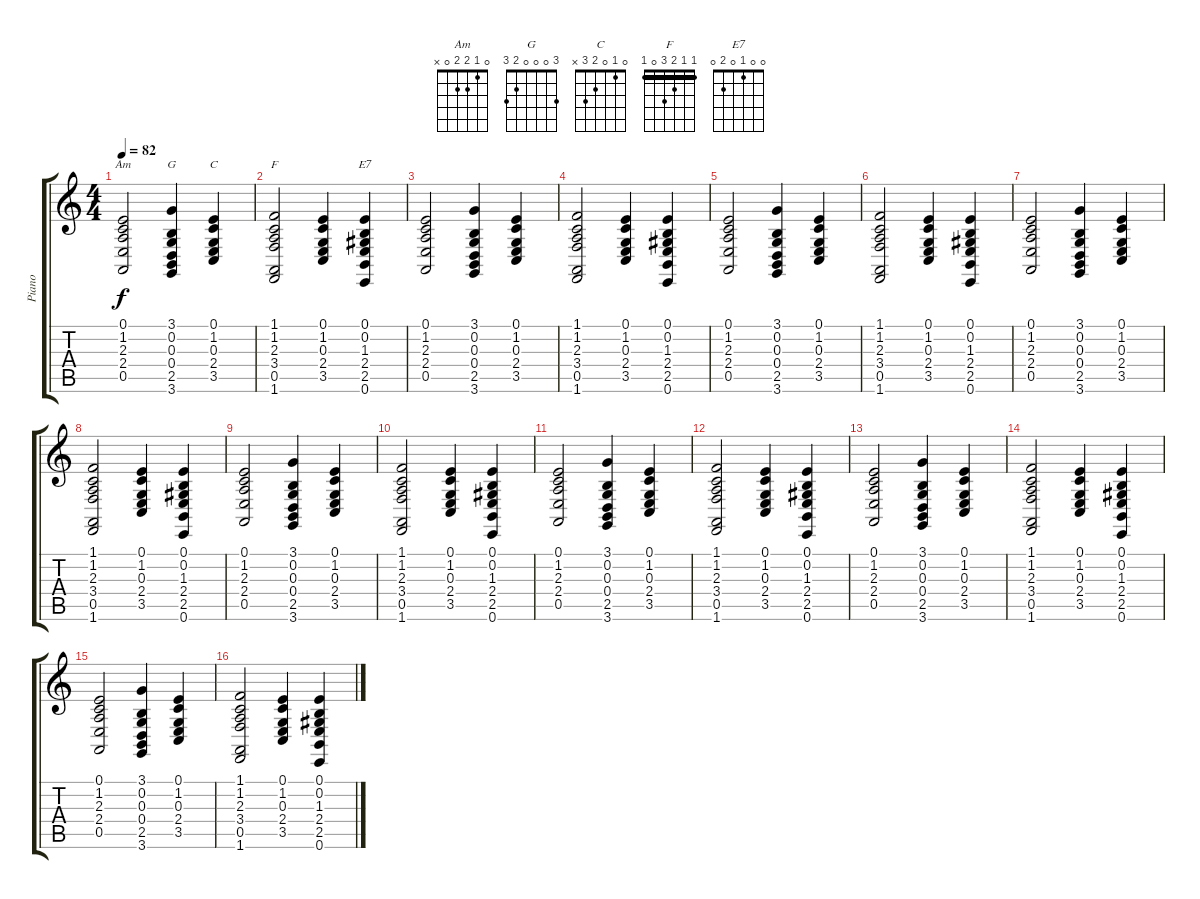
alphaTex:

\track ("Piano" "Piano") {instrument brightacousticpiano}
\staff {score tabs}
\tuning (E4 B3 G3 D3 A2 E2) {hide}
\chord ("Am" 0 1 2 2 0 x)
\chord ("G" 3 0 0 0 2 3)
\chord ("C" 0 1 0 2 3 x)
\chord ("F" 1 1 2 3 0 1) {barre 1}
\chord ("E7" 0 0 1 0 2 0)
\ts (4 4)
\tempo 82
\clef g2
\ks c
(0.1 1.2 2.3 2.4 0.5).2{ch "Am" dy f} (3.1 0.2 0.3 0.4 2.5 3.6).4{ch "G"} (0.1 1.2 0.3 2.4 3.5).4{ch "C"} |
(1.1 1.2 2.3 3.4 0.5 1.6).2{ch "F"} (0.1 1.2 0.3 2.4 3.5).4 (0.1 0.2 1.3 2.4 2.5 0.6).4{ch "E7"} |
(0.1 1.2 2.3 2.4 0.5).2 (3.1 0.2 0.3 0.4 2.5 3.6).4 (0.1 1.2 0.3 2.4 3.5).4 |
(1.1 1.2 2.3 3.4 0.5 1.6).2 (0.1 1.2 0.3 2.4 3.5).4 (0.1 0.2 1.3 2.4 2.5 0.6).4 |
(0.1 1.2 2.3 2.4 0.5).2 (3.1 0.2 0.3 0.4 2.5 3.6).4 (0.1 1.2 0.3 2.4 3.5).4 |
(1.1 1.2 2.3 3.4 0.5 1.6).2 (0.1 1.2 0.3 2.4 3.5).4 (0.1 0.2 1.3 2.4 2.5 0.6).4 |
(0.1 1.2 2.3 2.4 0.5).2 (3.1 0.2 0.3 0.4 2.5 3.6).4 (0.1 1.2 0.3 2.4 3.5).4 |
(1.1 1.2 2.3 3.4 0.5 1.6).2 (0.1 1.2 0.3 2.4 3.5).4 (0.1 0.2 1.3 2.4 2.5 0.6).4 |
(0.1 1.2 2.3 2.4 0.5).2 (3.1 0.2 0.3 0.4 2.5 3.6).4 (0.1 1.2 0.3 2.4 3.5).4 |
(1.1 1.2 2.3 3.4 0.5 1.6).2 (0.1 1.2 0.3 2.4 3.5).4 (0.1 0.2 1.3 2.4 2.5 0.6).4 |
(0.1 1.2 2.3 2.4 0.5).2 (3.1 0.2 0.3 0.4 2.5 3.6).4 (0.1 1.2 0.3 2.4 3.5).4 |
(1.1 1.2 2.3 3.4 0.5 1.6).2 (0.1 1.2 0.3 2.4 3.5).4 (0.1 0.2 1.3 2.4 2.5 0.6).4 |
(0.1 1.2 2.3 2.4 0.5).2 (3.1 0.2 0.3 0.4 2.5 3.6).4 (0.1 1.2 0.3 2.4 3.5).4 |
(1.1 1.2 2.3 3.4 0.5 1.6).2 (0.1 1.2 0.3 2.4 3.5).4 (0.1 0.2 1.3 2.4 2.5 0.6).4 |
(0.1 1.2 2.3 2.4 0.5).2 (3.1 0.2 0.3 0.4 2.5 3.6).4 (0.1 1.2 0.3 2.4 3.5).4 |
(1.1 1.2 2.3 3.4 0.5 1.6).2 (0.1 1.2 0.3 2.4 3.5).4 (0.1 0.2 1.3 2.4 2.5 0.6).4
